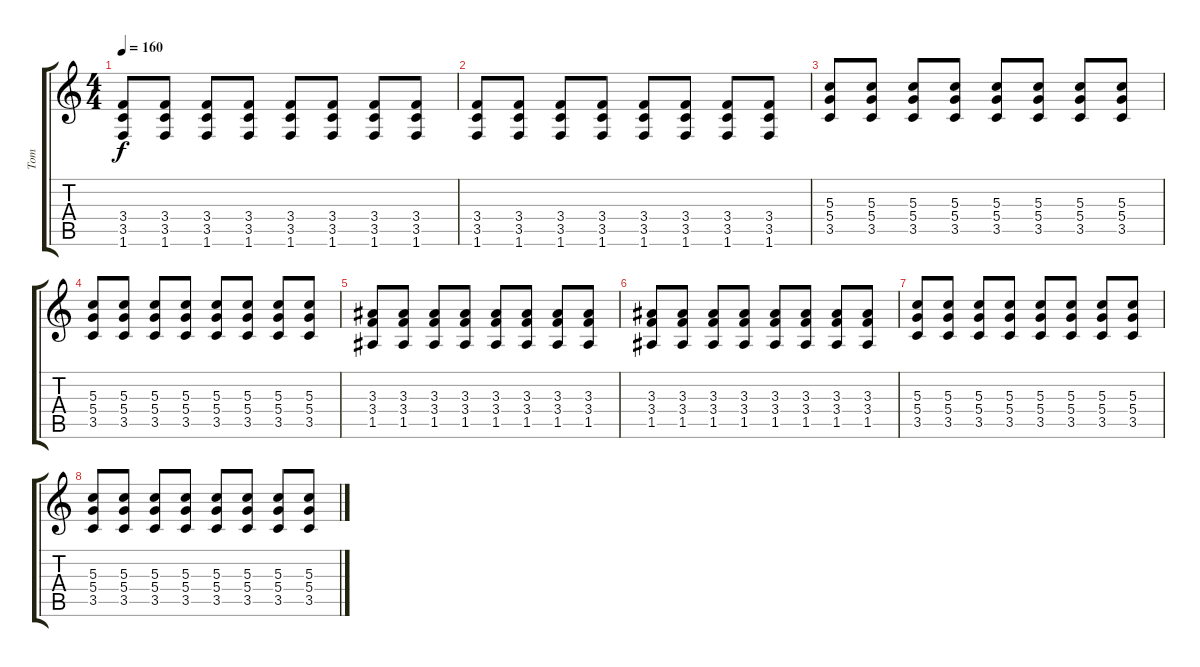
\track ("Tom" "Tom") {instrument distortionguitar}
\staff {score tabs}
\tuning (E4 B3 G3 D3 A2 E2) {hide}
\ts (4 4)
\tempo 160
\clef g2
\ks c
(3.4 3.5 1.6).8{dy f volume 5} (3.4 3.5 1.6).8 (3.4 3.5 1.6).8 (3.4 3.5 1.6).8 (3.4 3.5 1.6).8 (3.4 3.5 1.6).8 (3.4 3.5 1.6).8 (3.4 3.5 1.6).8 |
(3.4 3.5 1.6).8 (3.4 3.5 1.6).8 (3.4 3.5 1.6).8 (3.4 3.5 1.6).8 (3.4 3.5 1.6).8 (3.4 3.5 1.6).8 (3.4 3.5 1.6).8 (3.4 3.5 1.6).8 |
(5.3 5.4 3.5).8 (5.3 5.4 3.5).8 (5.3 5.4 3.5).8 (5.3 5.4 3.5).8 (5.3 5.4 3.5).8 (5.3 5.4 3.5).8 (5.3 5.4 3.5).8 (5.3 5.4 3.5).8 |
(5.3 5.4 3.5).8 (5.3 5.4 3.5).8 (5.3 5.4 3.5).8 (5.3 5.4 3.5).8 (5.3 5.4 3.5).8 (5.3 5.4 3.5).8 (5.3 5.4 3.5).8 (5.3 5.4 3.5).8 |
(3.3 3.4 1.5).8{volume 2} (3.3 3.4 1.5).8 (3.3 3.4 1.5).8 (3.3 3.4 1.5).8 (3.3 3.4 1.5).8 (3.3 3.4 1.5).8 (3.3 3.4 1.5).8 (3.3 3.4 1.5).8 |
(3.3 3.4 1.5).8 (3.3 3.4 1.5).8 (3.3 3.4 1.5).8 (3.3 3.4 1.5).8 (3.3 3.4 1.5).8 (3.3 3.4 1.5).8 (3.3 3.4 1.5).8 (3.3 3.4 1.5).8 |
(5.3 5.4 3.5).8 (5.3 5.4 3.5).8 (5.3 5.4 3.5).8 (5.3 5.4 3.5).8 (5.3 5.4 3.5).8 (5.3 5.4 3.5).8 (5.3 5.4 3.5).8 (5.3 5.4 3.5).8 |
(5.3 5.4 3.5).8{volume 1} (5.3 5.4 3.5).8 (5.3 5.4 3.5).8 (5.3 5.4 3.5).8 (5.3 5.4 3.5).8 (5.3 5.4 3.5).8 (5.3 5.4 3.5).8 (5.3 5.4 3.5).8
